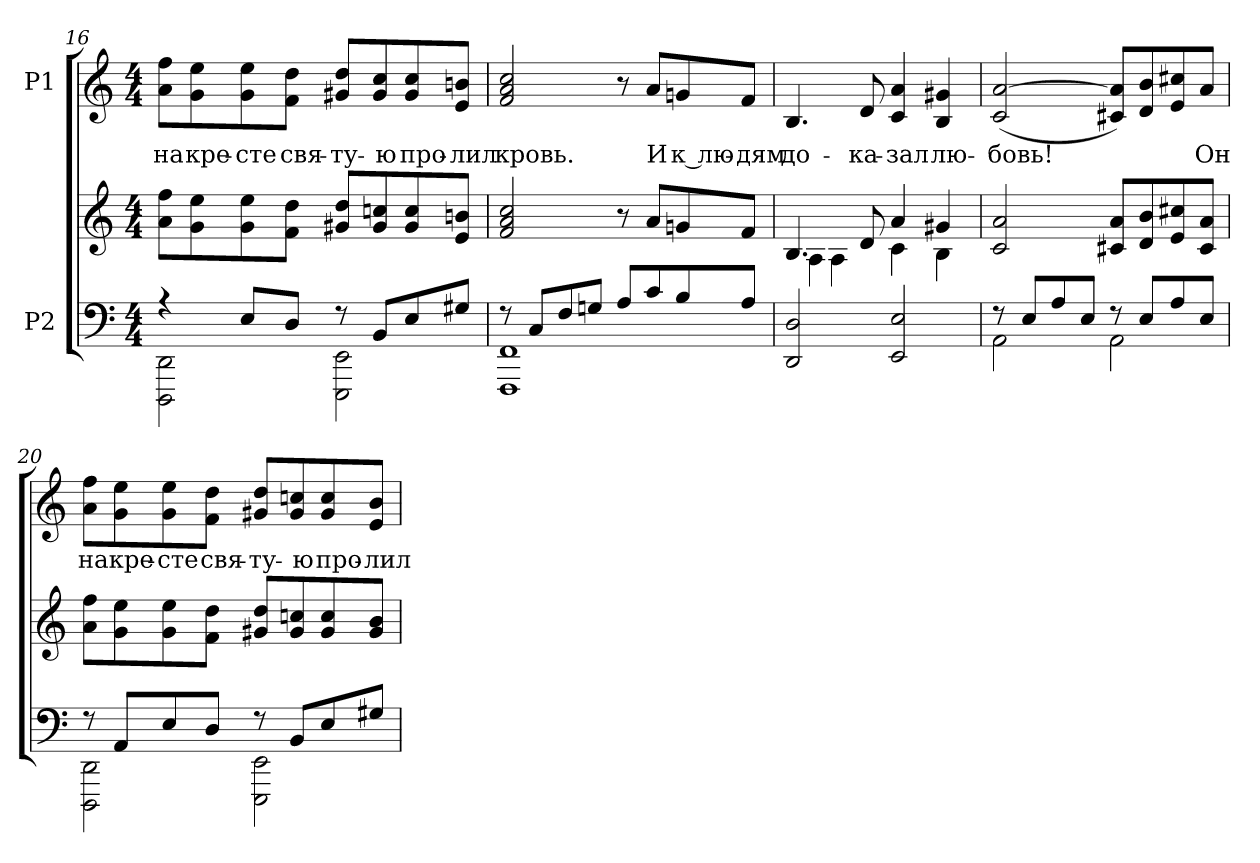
**kern	**kern	**kern	**text
*part2	*part2	*part1	*part1
*staff3	*staff2	*staff1	*staff1
*I"P2	*	*I"P1	*
*clefF4	*clefG2	*clefG2	*
*k[]	*k[]	*k[]	*
*C:	*C:	*C:	*
*M4/4	*M4/4	*M4/4	*
=16	=16	=16	=16
*^	*	*	*
!	!	!	!	!LO:LY:b:color=#000000
4r	2DDDi\ 2DDi	8ai\ 8ffiL	8ai\ 8ffiL	на
!	!	!	!	!LO:LY:b:color=#000000
.	.	8gi\ 8eei	8gi\ 8eei	кре-
!	!	!	!	!LO:LY:b:color=#000000
8Ei/L	.	8gi\ 8eei	8gi\ 8eei	-сте
!	!	!	!	!LO:LY:b:color=#000000
8Di/J	.	8fi\ 8ddiJ	8fi\ 8ddiJ	свя-
!	!	!	!	!LO:LY:b:color=#000000
8r	2EEEi\ 2EEi	8g#Xi/ 8ddiL	8g#Xi/ 8ddiL	-ту-
!	!	!	!	!LO:LY:b:color=#000000
8BBi/L	.	8g#i/ 8ccni	8g#i/ 8cci	-ю
!	!	!	!	!LO:LY:b:color=#000000
8Ei/	.	8g#i/ 8cci	8g#i/ 8cci	про-
!	!	!	!	!LO:LY:b:color=#000000
8G#Xi/J	.	8ei/ 8bniJ	8ei/ 8bniJ	-лил
!!LO:LB:g=z
=17	=17	=17	=17	=17
!	!	!	!	!LO:LY:b:color=#000000
8r	1FFFi 1FFi	2fi/ 2ai 2cci	2fi/ 2ai 2cci	кровь.
8Ci/L	.	.	.	.
8Fi/	.	.	.	.
8Gni/J	.	.	.	.
8Ai/L	.	8r	8r	.
!	!	!	!	!LO:LY:b:color=#000000
8ci/	.	8ai/L	8ai/L	И
!	!	!	!	!LO:LY:b:color=#000000
8Bi/	.	8gni/	8gni/	к лю-
!	!	!	!	!LO:LY:b:color=#000000
8Ai/J	.	8fi/J	8fi/J	-дям
*v	*v	*	*	*
=18	=18	=18	=18
*	*^	*	*
!	!	!	!	!LO:LY:b:color=#000000
2DDi/ 2Di	4.Bi/	4Ai\	4.Bi/	до-
.	.	4Ai\	.	.
!	!	!	!	!LO:LY:b:color=#000000
.	8di/	.	8di/	-ка-
!	!	!	!	!LO:LY:b:color=#000000
2EEi/ 2Ei	4ai/	4ci\	4ci/ 4ai	-зал
!	!	!	!	!LO:LY:b:color=#000000
.	4g#Xi/	4Bi\	4Bi/ 4g#Xi	лю-
*	*v	*v	*	*
=19	=19	=19	=19
*^	*	*	*
*	*	*^	*	*
!	!	!	!	!	!LO:LY:b:color=#000000
*	*	*v	*v	*	*
8r	2AAi\	2ci/ 2ai	(2ci/ [>2ai	-бовь!
8Ei/L	.	.	.	.
8Ai/	.	.	.	.
8Ei/J	.	.	.	.
8r	2AAi\	8c#Xi/ 8aiL	8c#Xi/ 8ai]L)	.
8Ei/L	.	8di/ 8bi	8di/ 8bi	.
8Ai/	.	8ei/ 8cc#Xi	8ei/ 8cc#Xi	.
!	!	!	!	!LO:LY:b:color=#000000
8Ei/J	.	8c#i/ 8aiJ	8ai/J	Он
=20	=20	=20	=20	=20
!	!	!	!	!LO:LY:b:color=#000000
8r	2DDDi\ 2DDi	8ai\ 8ffiL	8ai\ 8ffiL	на
!	!	!	!	!LO:LY:b:color=#000000
8AAi/L	.	8gi\ 8eei	8gi\ 8eei	кре-
!	!	!	!	!LO:LY:b:color=#000000
8Ei/	.	8gi\ 8eei	8gi\ 8eei	-сте
!	!	!	!	!LO:LY:b:color=#000000
8Di/J	.	8fi\ 8ddiJ	8fi\ 8ddiJ	свя-
!	!	!	!	!LO:LY:b:color=#000000
8r	2EEEi\ 2EEi	8g#Xi/ 8ddiL	8g#Xi/ 8ddiL	-ту-
!	!	!	!	!LO:LY:b:color=#000000
8BBi/L	.	8g#i/ 8ccni	8g#i/ 8ccni	-ю
!	!	!	!	!LO:LY:b:color=#000000
8Ei/	.	8g#i/ 8cci	8g#i/ 8cci	про-
!	!	!	!	!LO:LY:b:color=#000000
8G#Xi/J	.	8g#i/ 8biJ	8ei/ 8biJ	-лил
*v	*v	*	*	*
=	=	=	=
*-	*-	*-	*-
